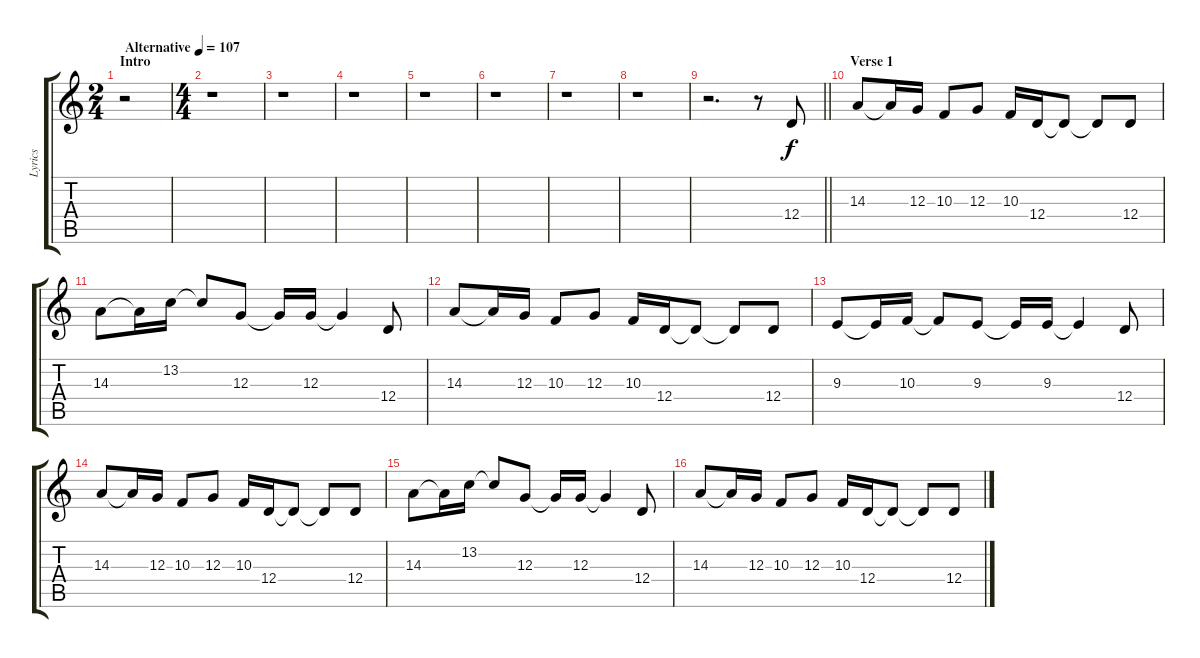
\track ("Lyrics" "Lyrics") {instrument pad4choir}
\staff {score tabs}
\tuning (E4 B3 G3 D3 A2 D2) {hide}
\ts (2 4)
\section ("" "Intro")
\tempo (107 "Alternative")
\clef g2
\ks c
r.2{dy f instrument pad4choir} |
\ts (4 4)
r.1 |
r.1 |
r.1 |
r.1 |
r.1 |
r.1 |
r.1 |
\barLineRight lightlight
r.2{d} r.8 12.4.8 |
\section ("" "Verse 1")
14.3.8 14.3{t}.16 12.3.16 10.3.8 12.3.8 10.3.16 12.4.16 12.4{t}.8 12.4{t}.8 12.4.8 |
14.3.8 14.3{t}.16 13.2.16 13.2{t}.8 12.3.8 12.3{t}.16 12.3.16 12.3{t}.4 12.4.8 |
14.3.8 14.3{t}.16 12.3.16 10.3.8 12.3.8 10.3.16 12.4.16 12.4{t}.8 12.4{t}.8 12.4.8 |
9.3.8 9.3{t}.16 10.3.16 10.3{t}.8 9.3.8 9.3{t}.16 9.3.16 9.3{t}.4 12.4.8 |
14.3.8 14.3{t}.16 12.3.16 10.3.8 12.3.8 10.3.16 12.4.16 12.4{t}.8 12.4{t}.8 12.4.8 |
14.3.8 14.3{t}.16 13.2.16 13.2{t}.8 12.3.8 12.3{t}.16 12.3.16 12.3{t}.4 12.4.8 |
14.3.8 14.3{t}.16 12.3.16 10.3.8 12.3.8 10.3.16 12.4.16 12.4{t}.8 12.4{t}.8 12.4.8
